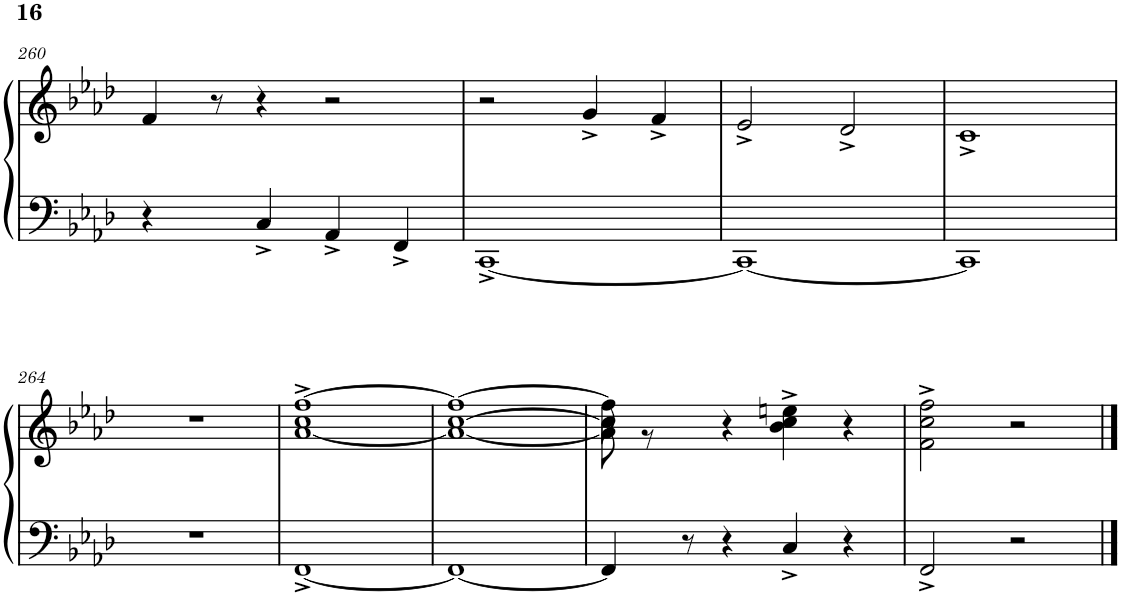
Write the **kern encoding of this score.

**kern	**kern
*part1	*part1
*staff2	*staff1
*I"Piano	*
*I'Pno	*
!!LO:PB:g=z
*clefF4	*clefG2
*k[b-e-a-d-]	*k[b-e-a-d-]
*M4/4	*M4/4
=260	=260
4r	4f/
8ryy	8r
4C^/	4r
4AA-^/	4.r
[8FF^/	.
=261	=261
[<1CC^	2r
.	8r
.	4g^/
.	4f^/
8FF/]	.
=262	=262
1CC_	2e-^/
.	2d-^/
=263	=263
1CC]	1c^
!!LO:LB:g=z
=264	=264
1r	1r
=265	=265
*	*^
[<1FF^	[>1ff^	[<1a- 1cc
=266	=266	=266
1FF_	1ff_	1a-_ [>1cc
=267	=267	=267
4FF/]	8ff\]	8a-\] 8cc\]
.	4ryy	8r
8r	.	2.ryy
4r	4r	.
4C^/	4b-\^ 4cc\^ 4een\^	.
8r	8r	.
*	*v	*v
=268	=268
2FF^/	2f\^ 2cc\^ 2ff\^
8r	8r
2r	2r
==	==
*-	*-
